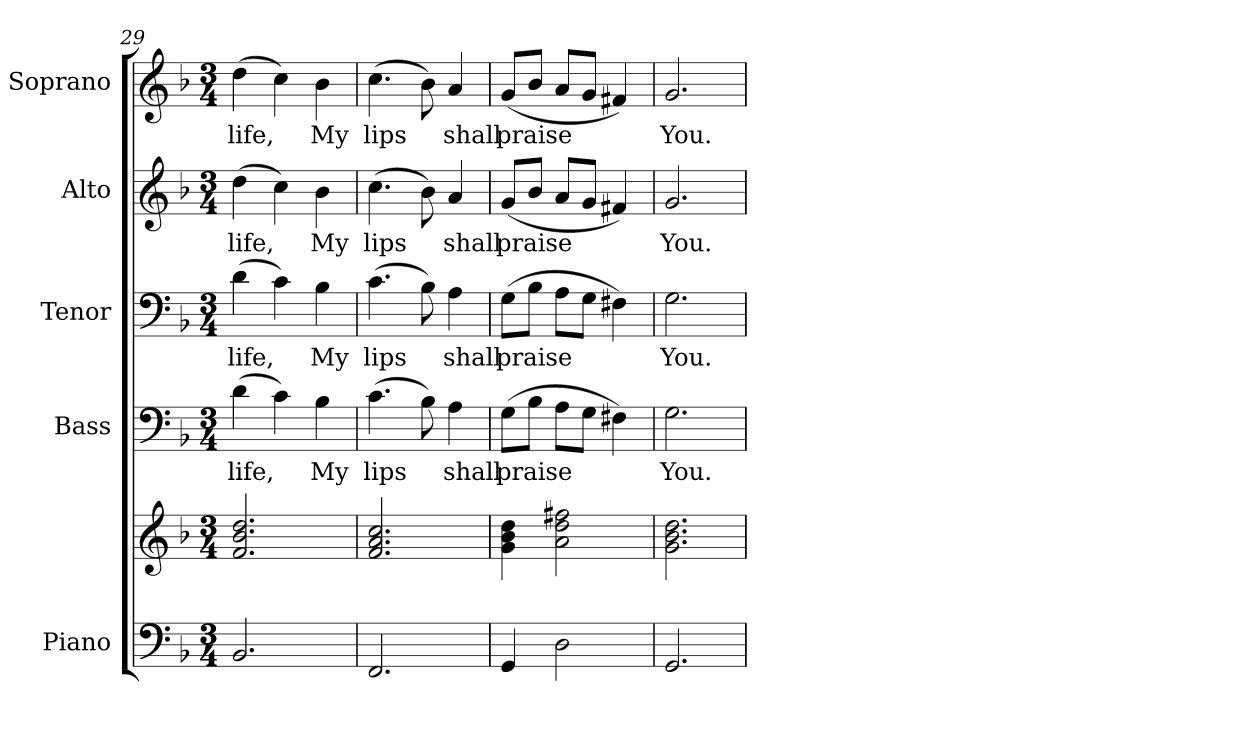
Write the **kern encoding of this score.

**kern	**kern	**kern	**text	**kern	**text	**kern	**text	**kern	**text
*part5	*part5	*part4	*part4	*part3	*part3	*part2	*part2	*part1	*part1
*staff6	*staff5	*staff4	*staff4	*staff3	*staff3	*staff2	*staff2	*staff1	*staff1
*I"Piano	*	*I"Bass	*	*I"Tenor	*	*I"Alto	*	*I"Soprano	*
*I'Pno.	*	*I'B.	*	*I'T.	*	*I'A.	*	*I'S.	*
!!LO:PB:g=z
*clefF4	*clefG2	*clefF4	*	*clefF4	*	*clefG2	*	*clefG2	*
*k[b-]	*k[b-]	*k[b-]	*	*k[b-]	*	*k[b-]	*	*k[b-]	*
*F:	*F:	*F:	*	*F:	*	*F:	*	*F:	*
*M3/4	*M3/4	*M3/4	*	*M3/4	*	*M3/4	*	*M3/4	*
=29	=29	=29	=29	=29	=29	=29	=29	=29	=29
!	!	!	!LO:LY:b:color=#000000	!	!	!	!	!	!
!	!	!	!	!	!LO:LY:b:color=#000000	!	!	!	!
!	!	!	!	!	!	!	!LO:LY:b:color=#000000	!	!
!	!	!	!	!	!	!	!	!	!LO:LY:b:color=#000000
2.BB-i/	2.fi/ 2.b-i 2.ddi	(4di\	life,	(4di\	life,	(4ddi\	life,	(4ddi\	life,
.	.	4ci\)	.	4ci\)	.	4cci\)	.	4cci\)	.
!	!	!	!LO:LY:b:color=#000000	!	!	!	!	!	!
!	!	!	!	!	!LO:LY:b:color=#000000	!	!	!	!
!	!	!	!	!	!	!	!LO:LY:b:color=#000000	!	!
!	!	!	!	!	!	!	!	!	!LO:LY:b:color=#000000
.	.	4B-i\	My	4B-i\	My	4b-i\	My	4b-i\	My
=30	=30	=30	=30	=30	=30	=30	=30	=30	=30
!	!	!	!LO:LY:b:color=#000000	!	!	!	!	!	!
!	!	!	!	!	!LO:LY:b:color=#000000	!	!	!	!
!	!	!	!	!	!	!	!LO:LY:b:color=#000000	!	!
!	!	!	!	!	!	!	!	!	!LO:LY:b:color=#000000
2.FFi/	2.fi/ 2.ai 2.cci	(4.ci\	lips	(4.ci\	lips	(4.cci\	lips	(4.cci\	lips
.	.	8B-i\)	.	8B-i\)	.	8b-i\)	.	8b-i\)	.
!	!	!	!LO:LY:b:color=#000000	!	!	!	!	!	!
!	!	!	!	!	!LO:LY:b:color=#000000	!	!	!	!
!	!	!	!	!	!	!	!LO:LY:b:color=#000000	!	!
!	!	!	!	!	!	!	!	!	!LO:LY:b:color=#000000
.	.	4Ai\	shall	4Ai\	shall	4ai/	shall	4ai/	shall
=31	=31	=31	=31	=31	=31	=31	=31	=31	=31
!	!	!	!LO:LY:b:color=#000000	!	!	!	!	!	!
!	!	!	!	!	!LO:LY:b:color=#000000	!	!	!	!
!	!	!	!	!	!	!	!LO:LY:b:color=#000000	!	!
!	!	!	!	!	!	!	!	!	!LO:LY:b:color=#000000
4GGi/	4gi\ 4b-i 4ddi	(8Gi\L	praise	(8Gi\L	praise	(8gi/L	praise	(8gi/L	praise
.	.	8B-i\J	.	8B-i\J	.	8b-i/J	.	8b-i/J	.
2Di\	2ai\ 2ddi 2ff#Xi	8Ai\L	.	8Ai\L	.	8ai/L	.	8ai/L	.
.	.	8Gi\J	.	8Gi\J	.	8gi/J	.	8gi/J	.
.	.	4F#Xi\)	.	4F#Xi\)	.	4f#Xi/)	.	4f#Xi/)	.
=32	=32	=32	=32	=32	=32	=32	=32	=32	=32
!	!	!	!LO:LY:b:color=#000000	!	!	!	!	!	!
!	!	!	!	!	!LO:LY:b:color=#000000	!	!	!	!
!	!	!	!	!	!	!	!LO:LY:b:color=#000000	!	!
!	!	!	!	!	!	!	!	!	!LO:LY:b:color=#000000
2.GGi/	2.gi\ 2.b-i 2.ddi	2.Gi\	You.	2.Gi\	You.	2.gi/	You.	2.gi/	You.
=	=	=	=	=	=	=	=	=	=
*-	*-	*-	*-	*-	*-	*-	*-	*-	*-
